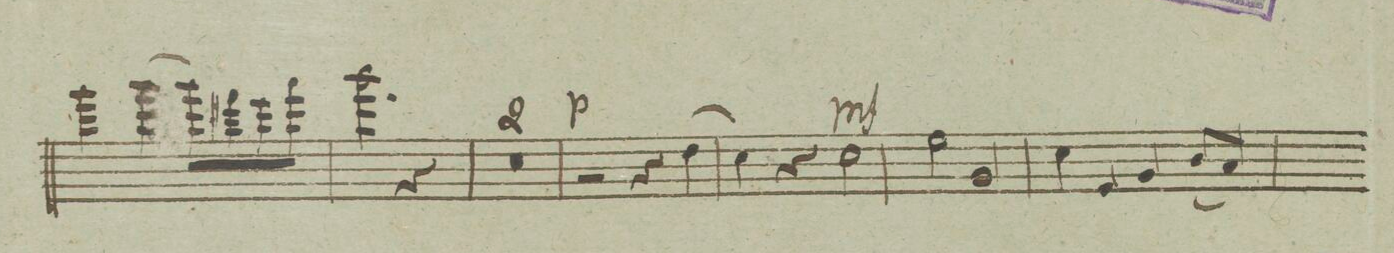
**kern	**dynam
*I"Violino. 1mo	*
*clefG2	*
*k[]	*
*met(c)	*
*M4/4	*
4ggg\)	.
(>4ggg\	.
8ggg\L)	.
8fff#X\	.
8eee\	.
8fff#\J	.
=91	=91
2.ggg\	.
4r	.
=92	=92
0r	.
=93	=93
=94	=94
2r	p
4r	.
(>4dd\	.
=95	=95
4cc\)	.
4r	.
2cc\	mf
=96	=96
2ee\	.
2g/	.
=97	=97
4cc\	.
4e/	.
4g/	.
(<8b/L	.
8a/J)	.
=98	=98
*-	*-
